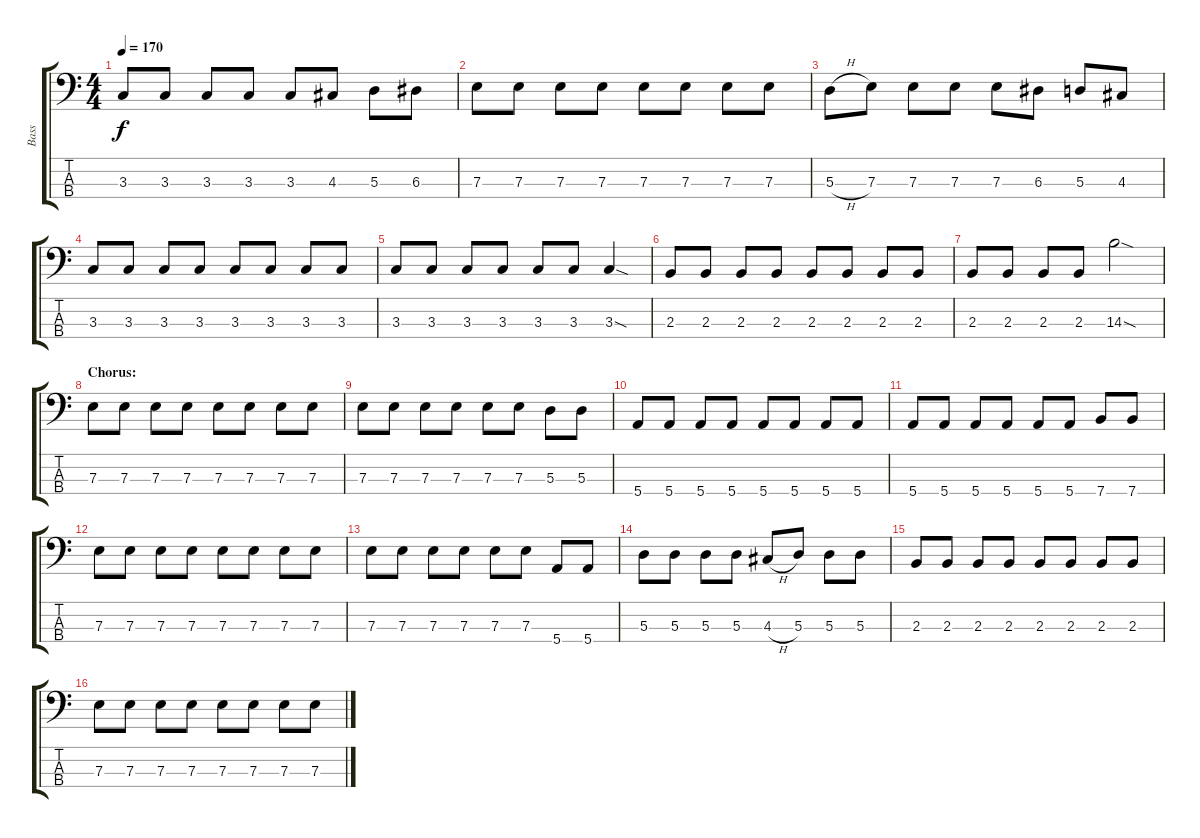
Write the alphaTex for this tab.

\track ("Bass" "Bass") {instrument electricbasspick}
\staff {score tabs}
\tuning (G2 D2 A1 E1) {hide}
\ts (4 4)
\tempo 170
\clef f4
\ks c
3.3.8{dy f} 3.3.8 3.3.8 3.3.8 3.3.8 4.3.8 5.3.8 6.3.8 |
7.3.8 7.3.8 7.3.8 7.3.8 7.3.8 7.3.8 7.3.8 7.3.8 |
5.3{h}.8 7.3.8 7.3.8 7.3.8 7.3.8 6.3.8 5.3.8 4.3.8 |
3.3.8 3.3.8 3.3.8 3.3.8 3.3.8 3.3.8 3.3.8 3.3.8 |
3.3.8 3.3.8 3.3.8 3.3.8 3.3.8 3.3.8 3.3{sod}.4 |
2.3.8 2.3.8 2.3.8 2.3.8 2.3.8 2.3.8 2.3.8 2.3.8 |
2.3.8 2.3.8 2.3.8 2.3.8 14.3{sod}.2 |
\section ("" "Chorus:")
7.3.8 7.3.8 7.3.8 7.3.8 7.3.8 7.3.8 7.3.8 7.3.8 |
7.3.8 7.3.8 7.3.8 7.3.8 7.3.8 7.3.8 5.3.8 5.3.8 |
5.4.8 5.4.8 5.4.8 5.4.8 5.4.8 5.4.8 5.4.8 5.4.8 |
5.4.8 5.4.8 5.4.8 5.4.8 5.4.8 5.4.8 7.4.8 7.4.8 |
7.3.8 7.3.8 7.3.8 7.3.8 7.3.8 7.3.8 7.3.8 7.3.8 |
7.3.8 7.3.8 7.3.8 7.3.8 7.3.8 7.3.8 5.4.8 5.4.8 |
5.3.8 5.3.8 5.3.8 5.3.8 4.3{h}.8 5.3.8 5.3.8 5.3.8 |
2.3.8 2.3.8 2.3.8 2.3.8 2.3.8 2.3.8 2.3.8 2.3.8 |
7.3.8 7.3.8 7.3.8 7.3.8 7.3.8 7.3.8 7.3.8 7.3.8
